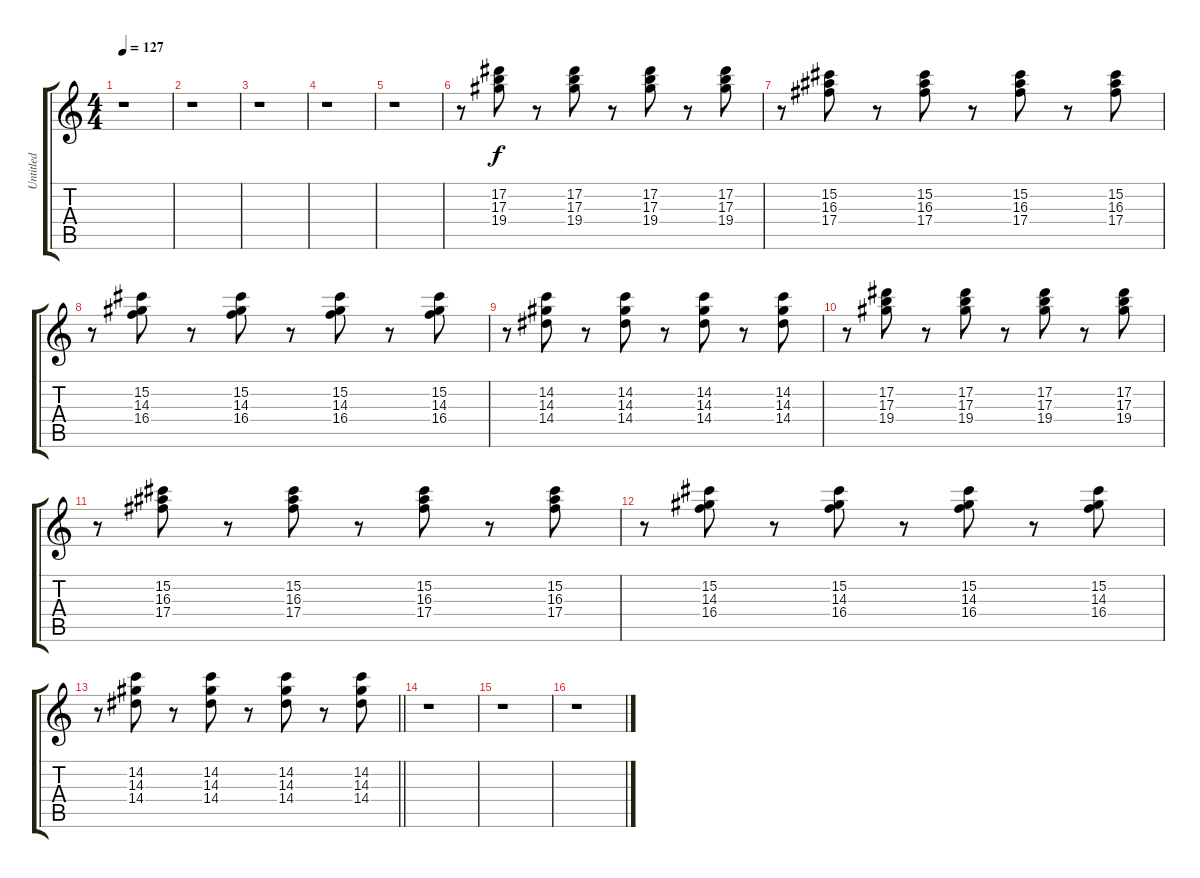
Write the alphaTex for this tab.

\track ("Untitled" "Untitled") {instrument electricguitarclean}
\staff {score tabs}
\tuning (Eb4 Bb3 Gb3 Db3 Ab2 Eb2) {hide}
\ts (4 4)
\tempo 127
\clef g2
\ks c
r.1{dy f instrument electricguitarclean} |
r.1 |
r.1 |
r.1 |
r.1 |
r.8 (17.2 17.3 19.4).8 r.8 (17.2 17.3 19.4).8 r.8 (17.2 17.3 19.4).8 r.8 (17.2 17.3 19.4).8 |
r.8 (15.2 16.3 17.4).8 r.8 (15.2 16.3 17.4).8 r.8 (15.2 16.3 17.4).8 r.8 (15.2 16.3 17.4).8 |
r.8 (15.2 14.3 16.4).8 r.8 (15.2 14.3 16.4).8 r.8 (15.2 14.3 16.4).8 r.8 (15.2 14.3 16.4).8 |
r.8 (14.2 14.3 14.4).8 r.8 (14.2 14.3 14.4).8 r.8 (14.2 14.3 14.4).8 r.8 (14.2 14.3 14.4).8 |
r.8 (17.2 17.3 19.4).8 r.8 (17.2 17.3 19.4).8 r.8 (17.2 17.3 19.4).8 r.8 (17.2 17.3 19.4).8 |
r.8 (15.2 16.3 17.4).8 r.8 (15.2 16.3 17.4).8 r.8 (15.2 16.3 17.4).8 r.8 (15.2 16.3 17.4).8 |
r.8 (15.2 14.3 16.4).8 r.8 (15.2 14.3 16.4).8 r.8 (15.2 14.3 16.4).8 r.8 (15.2 14.3 16.4).8 |
\barLineRight lightlight
r.8 (14.2 14.3 14.4).8 r.8 (14.2 14.3 14.4).8 r.8 (14.2 14.3 14.4).8 r.8 (14.2 14.3 14.4).8 |
r.1 |
r.1 |
r.1
